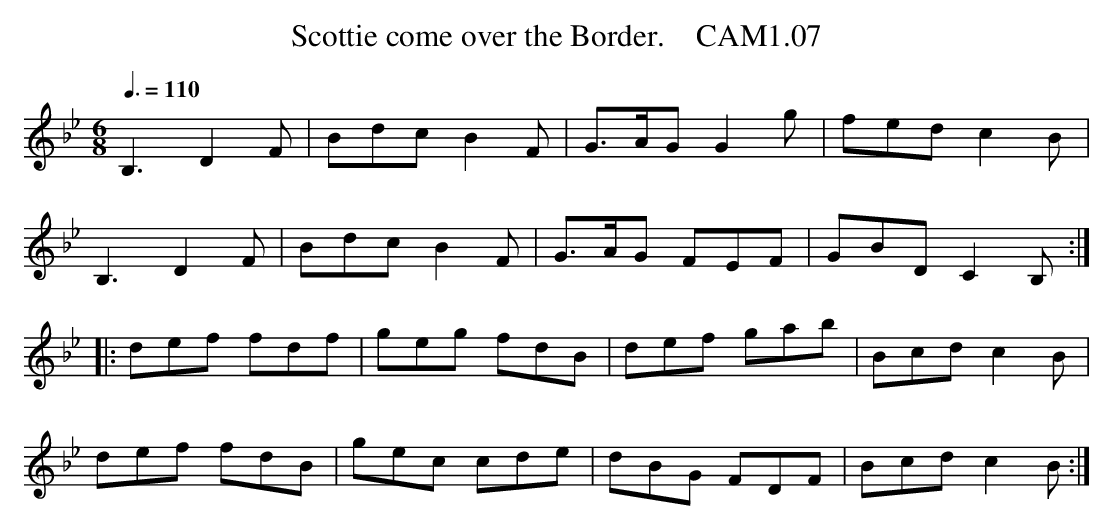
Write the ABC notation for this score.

X:1
T:Scottie come over the Border.    CAM1.07
M:6/8
L:1/8
Q:3/8=110
K:Bb
B,3 D2F|Bdc B2F|G>AG G2g|fed c2B|
B,3 D2F|Bdc B2F|G>AG FEF|GBD C2B, :|
|:def fdf|geg fdB|def gab|Bcd c2B|
def fdB|gec cde|dBG FDF|Bcd c2B :|
